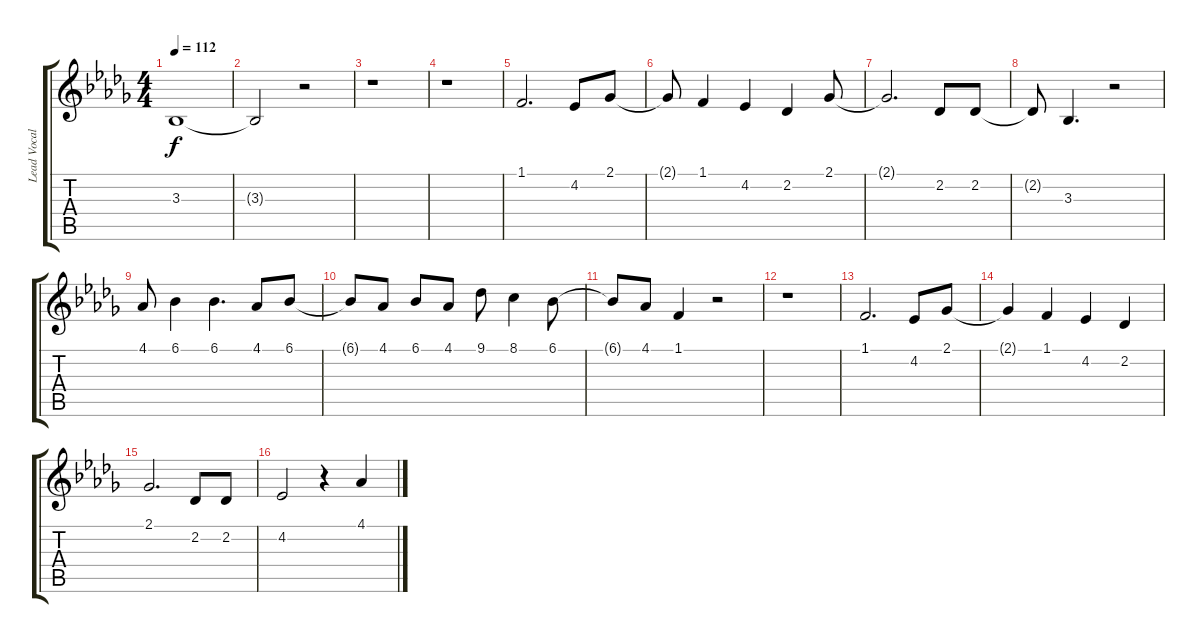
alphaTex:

\track ("Lead Vocals" "Lead Vocal") {instrument violin}
\staff {score tabs}
\tuning (E4 B3 G3 D3 A2 E2) {hide}
\ts (4 4)
\tempo 112
\clef g2
\ks bbminor
3.3{t}.1{dy f} |
3.3{t}.2 r.2 |
r.1 |
r.1 |
1.1.2{d} 4.2.8 2.1.8 |
2.1{t}.8 1.1.4 4.2.4 2.2.4 2.1.8 |
2.1{t}.2{d} 2.2.8 2.2.8 |
2.2{t}.8 3.3.4{d} r.2 |
4.1.8 6.1.4 6.1.4{d} 4.1.8 6.1.8 |
6.1{t}.8 4.1.8 6.1.8 4.1.8 9.1.8 8.1.4 6.1.8 |
6.1{t}.8 4.1.8 1.1.4 r.2 |
r.1 |
1.1.2{d} 4.2.8 2.1.8 |
2.1{t}.4 1.1.4 4.2.4 2.2.4 |
2.1.2{d} 2.2.8 2.2.8 |
4.2.2 r.4 4.1.4
